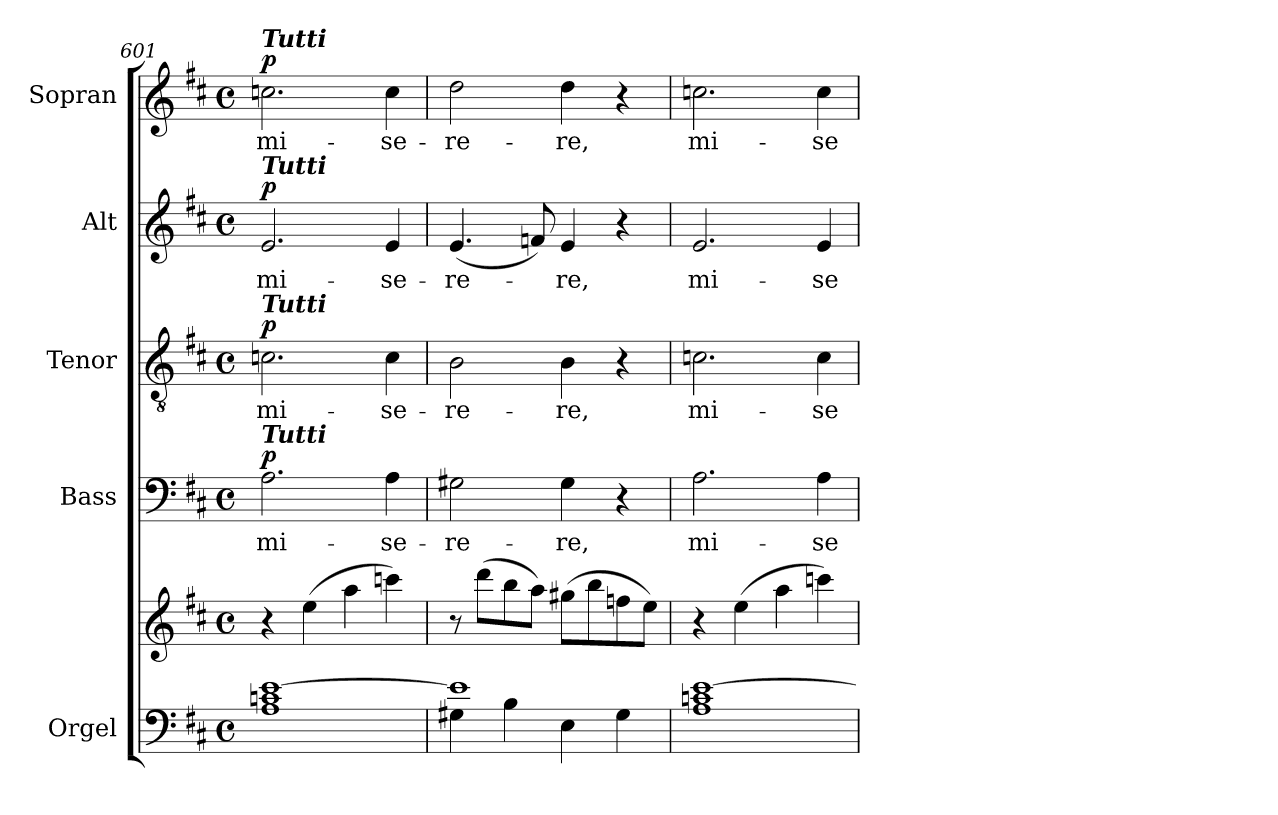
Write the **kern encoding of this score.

**kern	**kern	**kern	**text	**dynam	**kern	**text	**dynam	**kern	**text	**dynam	**kern	**text	**dynam
*part5	*part5	*part4	*part4	*part4	*part3	*part3	*part3	*part2	*part2	*part2	*part1	*part1	*part1
*staff6	*staff5	*staff4	*staff4	*staff4	*staff3	*staff3	*staff3	*staff2	*staff2	*staff2	*staff1	*staff1	*staff1
*I"Orgel	*	*I"Bass	*	*	*I"Tenor	*	*	*I"Alt	*	*	*I"Sopran	*	*
*I'Org.	*	*I'B	*	*	*I'T	*	*	*I'A	*	*	*I'S	*	*
!!LO:LB:g=z
*clefF4	*clefG2	*clefF4	*	*	*clefGv2	*	*	*clefG2	*	*	*clefG2	*	*
*k[f#c#]	*k[f#c#]	*k[f#c#]	*	*	*k[f#c#]	*	*	*k[f#c#]	*	*	*k[f#c#]	*	*
*D:	*D:	*D:	*	*	*D:	*	*	*D:	*	*	*D:	*	*
*M4/4	*M4/4	*M4/4	*	*	*M4/4	*	*	*M4/4	*	*	*M4/4	*	*
*met(c)	*met(c)	*met(c)	*	*	*met(c)	*	*	*met(c)	*	*	*met(c)	*	*
=601	=601	=601	=601	=601	=601	=601	=601	=601	=601	=601	=601	=601	=601
*^	*	*	*	*	*	*	*	*	*	*	*	*	*
!	!	!	!	!	!	!	!	!	!	!	!	!LO:TX:a:Bi:t=Tutti	!	!
!	!	!	!	!	!	!	!	!	!LO:TX:a:Bi:t=Tutti	!	!	!	!	!
!	!	!	!	!	!	!LO:TX:a:Bi:t=Tutti	!	!	!	!	!	!	!	!
!	!	!	!LO:TX:a:Bi:t=Tutti	!	!	!	!	!	!	!	!	!	!	!
!	!	!	!	!LO:LY:b	!LO:DY:a	!	!LO:LY:b	!LO:DY:a	!	!LO:LY:b	!LO:DY:a	!	!LO:LY:b	!LO:DY:a
[>1e	1A 1cn	4r	2.A\	mi-	p	2.cn\	mi-	p	2.e/	mi-	p	2.ccn\	mi-	p
.	.	(>4ee\	.	.	.	.	.	.	.	.	.	.	.	.
.	.	4aa\	.	.	.	.	.	.	.	.	.	.	.	.
!	!	!	!	!LO:LY:b	!	!	!LO:LY:b	!	!	!LO:LY:b	!	!	!LO:LY:b	!
.	.	4cccn\)	4A\	-se-	.	4c\	-se-	.	4e/	-se-	.	4cc\	-se-	.
=602	=602	=602	=602	=602	=602	=602	=602	=602	=602	=602	=602	=602	=602	=602
!	!	!	!	!LO:LY:b	!	!	!LO:LY:b	!	!	!LO:LY:b	!	!	!LO:LY:b	!
1e]	4G#X\	8r	2G#X\	-re-	.	2B\	-re-	.	(<4.e/	-re-	.	2dd\	-re-	.
.	.	(>8ddd\L	.	.	.	.	.	.	.	.	.	.	.	.
.	4B\	8bb\	.	.	.	.	.	.	.	.	.	.	.	.
.	.	8aa\J)	.	.	.	.	.	.	8fn/)	.	.	.	.	.
!	!	!	!	!LO:LY:b	!	!	!LO:LY:b	!	!	!LO:LY:b	!	!	!LO:LY:b	!
.	4E\	(>8gg#X\L	4G#\	-re,	.	4B\	-re,	.	4e/	-re,	.	4dd\	-re,	.
.	.	8bb\	.	.	.	.	.	.	.	.	.	.	.	.
.	4G#\	8ffn\	4r	.	.	4r	.	.	4r	.	.	4r	.	.
.	.	8ee\J)	.	.	.	.	.	.	.	.	.	.	.	.
=603	=603	=603	=603	=603	=603	=603	=603	=603	=603	=603	=603	=603	=603	=603
!	!	!	!	!LO:LY:b	!	!	!LO:LY:b	!	!	!LO:LY:b	!	!	!LO:LY:b	!
[>1e	1A 1cn	4r	2.A\	mi-	.	2.cn\	mi-	.	2.e/	mi-	.	2.ccn\	mi-	.
.	.	(>4ee\	.	.	.	.	.	.	.	.	.	.	.	.
.	.	4aa\	.	.	.	.	.	.	.	.	.	.	.	.
!	!	!	!	!LO:LY:b	!	!	!LO:LY:b	!	!	!LO:LY:b	!	!	!LO:LY:b	!
.	.	4cccn\)	4A\	-se-	.	4c\	-se-	.	4e/	-se-	.	4cc\	-se-	.
*v	*v	*	*	*	*	*	*	*	*	*	*	*	*	*
=	=	=	=	=	=	=	=	=	=	=	=	=	=
*-	*-	*-	*-	*-	*-	*-	*-	*-	*-	*-	*-	*-	*-
